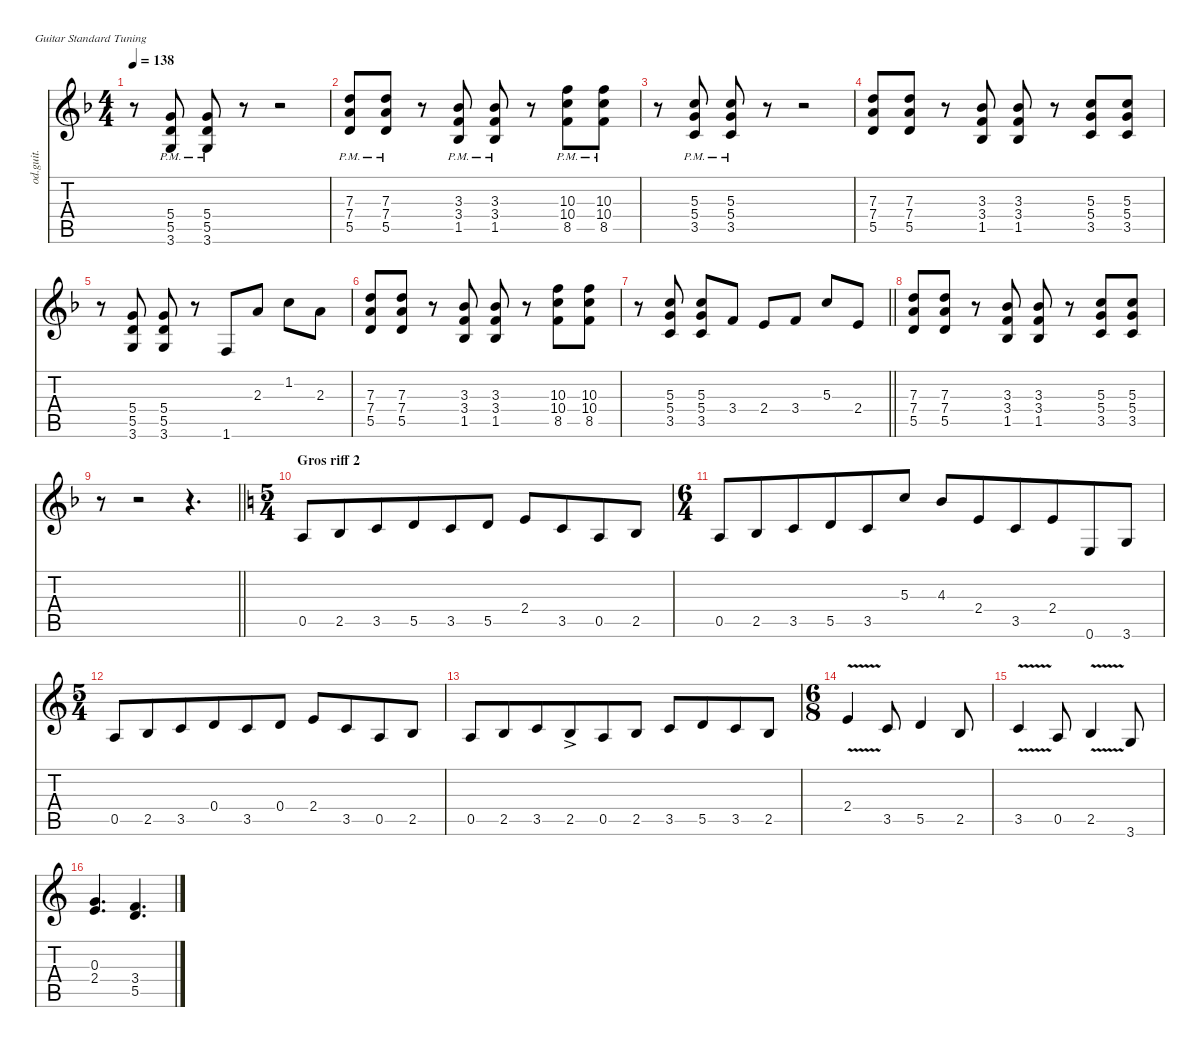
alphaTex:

\defaultSystemsLayout 4
\hideDynamics
\bracketExtendMode nobrackets
\track ("Hichem" "od.guit.") {instrument overdrivenguitar}
\staff {score tabs}
\tuning (E4 B3 G3 D3 A2 E2)
\ts (4 4)
\tempo 138
\clef g2
\ks dminor
r.8{dy f} (5.4{pm acc forcenatural} 5.5{pm acc forcenatural} 3.6{pm acc forcenatural}).8 (5.4{pm acc forcenatural} 5.5{pm acc forcenatural} 3.6{pm acc forcenatural}).8 r.8 r.2 |
(7.3{pm acc forcenatural} 7.4{pm acc forcenatural} 5.5{pm acc forcenatural}).8 (7.3{pm acc forcenatural} 7.4{pm acc forcenatural} 5.5{pm acc forcenatural}).8 r.8 (3.3{pm acc b} 3.4{pm acc forcenatural} 1.5{pm acc b}).8 (3.3{pm acc b} 3.4{pm acc forcenatural} 1.5{pm acc b}).8 r.8 (10.3{pm acc forcenatural} 10.4{pm acc forcenatural} 8.5{pm acc forcenatural}).8 (10.3{pm acc forcenatural} 10.4{pm acc forcenatural} 8.5{pm acc forcenatural}).8 |
r.8 (5.3{pm acc forcenatural} 5.4{pm acc forcenatural} 3.5{pm acc forcenatural}).8 (5.3{pm acc forcenatural} 5.4{pm acc forcenatural} 3.5{pm acc forcenatural}).8 r.8 r.2 |
(7.3{acc forcenatural} 7.4{acc forcenatural} 5.5{acc forcenatural}).8 (7.3{acc forcenatural} 7.4{acc forcenatural} 5.5{acc forcenatural}).8 r.8 (3.3{acc b} 3.4{acc forcenatural} 1.5{acc b}).8 (3.3{acc b} 3.4{acc forcenatural} 1.5{acc b}).8 r.8 (5.3{acc forcenatural} 5.4{acc forcenatural} 3.5{acc forcenatural}).8 (5.3{acc forcenatural} 5.4{acc forcenatural} 3.5{acc forcenatural}).8 |
r.8 (5.4{acc forcenatural} 5.5{acc forcenatural} 3.6{acc forcenatural}).8 (5.4{acc forcenatural} 5.5{acc forcenatural} 3.6{acc forcenatural}).8 r.8 1.6{acc forcenatural}.8 2.3{acc forcenatural}.8 1.2{acc forcenatural}.8 2.3{acc forcenatural}.8 |
(7.3{acc forcenatural} 7.4{acc forcenatural} 5.5{acc forcenatural}).8 (7.3{acc forcenatural} 7.4{acc forcenatural} 5.5{acc forcenatural}).8 r.8 (3.3{acc b} 3.4{acc forcenatural} 1.5{acc b}).8 (3.3{acc b} 3.4{acc forcenatural} 1.5{acc b}).8 r.8 (10.3{acc forcenatural} 10.4{acc forcenatural} 8.5{acc forcenatural}).8 (10.3{acc forcenatural} 10.4{acc forcenatural} 8.5{acc forcenatural}).8 |
\barLineRight lightlight
r.8 (5.3{acc forcenatural} 5.4{acc forcenatural} 3.5{acc forcenatural}).8 (5.3{acc forcenatural} 5.4{acc forcenatural} 3.5{acc forcenatural}).8 3.4{acc forcenatural}.8 2.4{acc forcenatural}.8 3.4{acc forcenatural}.8 5.3{acc forcenatural}.8 2.4{acc forcenatural}.8 |
(7.3{acc forcenatural} 7.4{acc forcenatural} 5.5{acc forcenatural}).8 (7.3{acc forcenatural} 7.4{acc forcenatural} 5.5{acc forcenatural}).8 r.8 (3.3{acc b} 3.4{acc forcenatural} 1.5{acc b}).8 (3.3{acc b} 3.4{acc forcenatural} 1.5{acc b}).8 r.8 (5.3{acc forcenatural} 5.4{acc forcenatural} 3.5{acc forcenatural}).8 (5.3{acc forcenatural} 5.4{acc forcenatural} 3.5{acc forcenatural}).8 |
\barLineRight lightlight
r.8 r.2 r.4{d} |
\ts (5 4)
\beaming (8 6 4)
\section ("" "Gros riff 2")
\ks aminor
0.5.8 2.5.8 3.5.8 5.5.8 3.5.8 5.5.8 2.4.8 3.5.8 0.5.8 2.5.8 |
\ts (6 4)
\beaming (8 6 6)
0.5.8 2.5.8 3.5.8 5.5.8 3.5.8 5.3.8 4.3.8 2.4.8 3.5.8 2.4.8 0.6.8 3.6.8 |
\ts (5 4)
\beaming (8 6 4)
0.5.8 2.5.8 3.5.8 0.4.8 3.5.8 0.4.8 2.4.8 3.5.8 0.5.8 2.5.8 |
0.5.8 2.5.8 3.5.8 2.5{ac}.8{dy ff} 0.5.8{dy f} 2.5.8 3.5.8 5.5.8 3.5.8 2.5.8 |
\ts (6 8)
\beaming (8 3 3)
2.4{v}.4 3.5.8 5.5.4 2.5.8 |
3.5{v}.4 0.5.8 2.5{v}.4 3.6.8 |
(0.3 2.4).4{d} (3.4 5.5).4{d}
